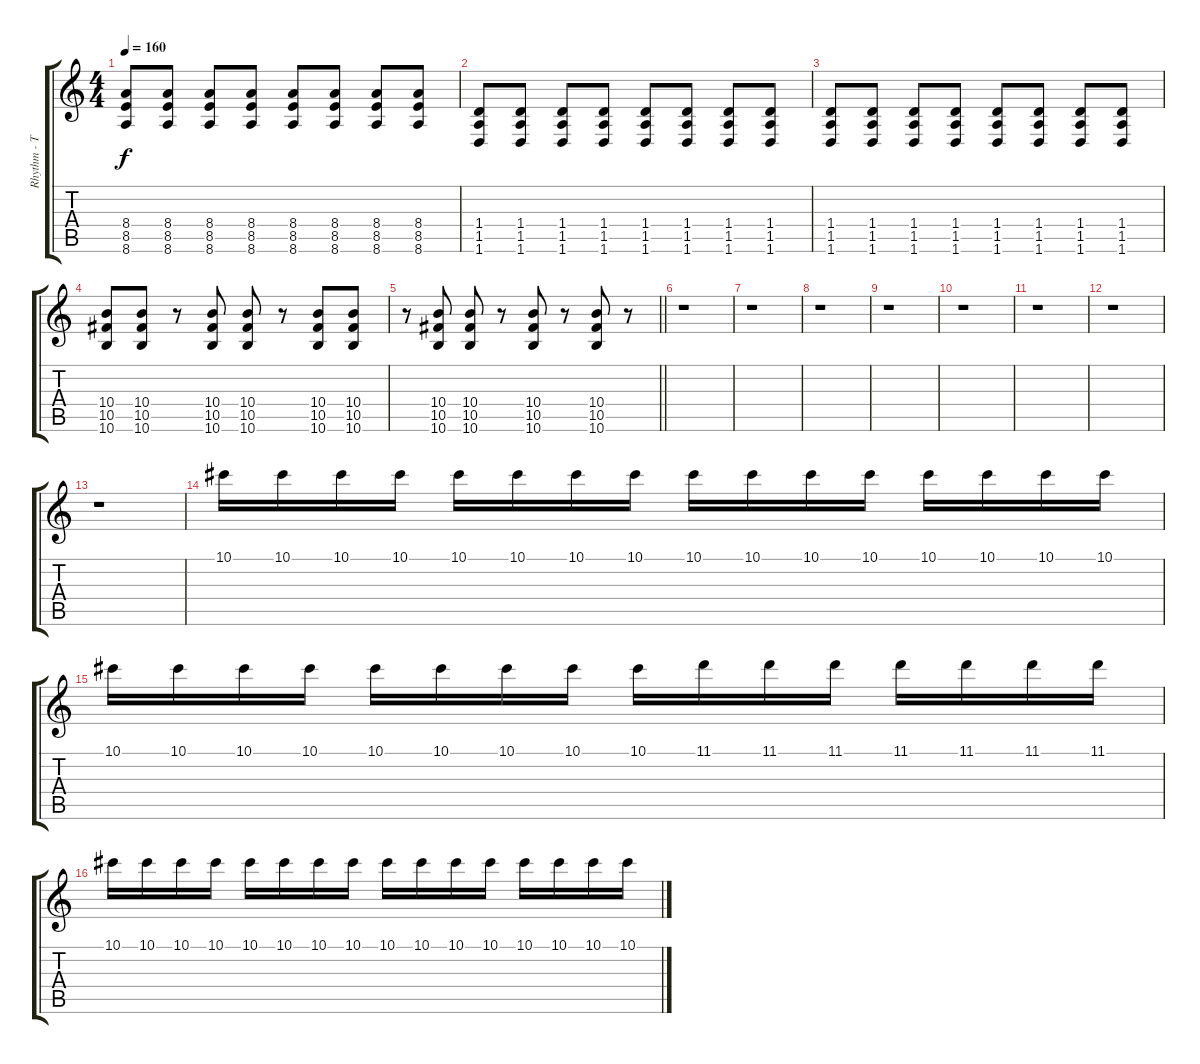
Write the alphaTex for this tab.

\track ("Rhythm - Taylor York" "Rhythm - T") {instrument distortionguitar}
\staff {score tabs}
\tuning (Eb4 Bb3 Gb3 Db3 Ab2 Db2) {hide}
\ts (4 4)
\tempo 160
\clef g2
\ks c
(8.4 8.5 8.6).8{dy f} (8.4 8.5 8.6).8 (8.4 8.5 8.6).8 (8.4 8.5 8.6).8 (8.4 8.5 8.6).8 (8.4 8.5 8.6).8 (8.4 8.5 8.6).8 (8.4 8.5 8.6).8 |
(1.4 1.5 1.6).8 (1.4 1.5 1.6).8 (1.4 1.5 1.6).8 (1.4 1.5 1.6).8 (1.4 1.5 1.6).8 (1.4 1.5 1.6).8 (1.4 1.5 1.6).8 (1.4 1.5 1.6).8 |
(1.4 1.5 1.6).8 (1.4 1.5 1.6).8 (1.4 1.5 1.6).8 (1.4 1.5 1.6).8 (1.4 1.5 1.6).8 (1.4 1.5 1.6).8 (1.4 1.5 1.6).8 (1.4 1.5 1.6).8 |
(10.4 10.5 10.6).8 (10.4 10.5 10.6).8 r.8 (10.4 10.5 10.6).8 (10.4 10.5 10.6).8 r.8 (10.4 10.5 10.6).8 (10.4 10.5 10.6).8 |
\barLineRight lightlight
r.8 (10.4 10.5 10.6).8 (10.4 10.5 10.6).8 r.8 (10.4 10.5 10.6).8 r.8 (10.4 10.5 10.6).8 r.8 |
r.1 |
r.1 |
r.1 |
r.1 |
r.1 |
r.1 |
r.1 |
r.1 |
10.1.16{volume 12} 10.1.16 10.1.16 10.1.16 10.1.16 10.1.16 10.1.16 10.1.16 10.1.16 10.1.16 10.1.16 10.1.16 10.1.16 10.1.16 10.1.16 10.1.16 |
10.1.16 10.1.16 10.1.16 10.1.16 10.1.16 10.1.16 10.1.16 10.1.16 10.1.16 11.1.16 11.1.16 11.1.16 11.1.16 11.1.16 11.1.16 11.1.16 |
10.1.16 10.1.16 10.1.16 10.1.16 10.1.16 10.1.16 10.1.16 10.1.16 10.1.16 10.1.16 10.1.16 10.1.16 10.1.16 10.1.16 10.1.16 10.1.16
